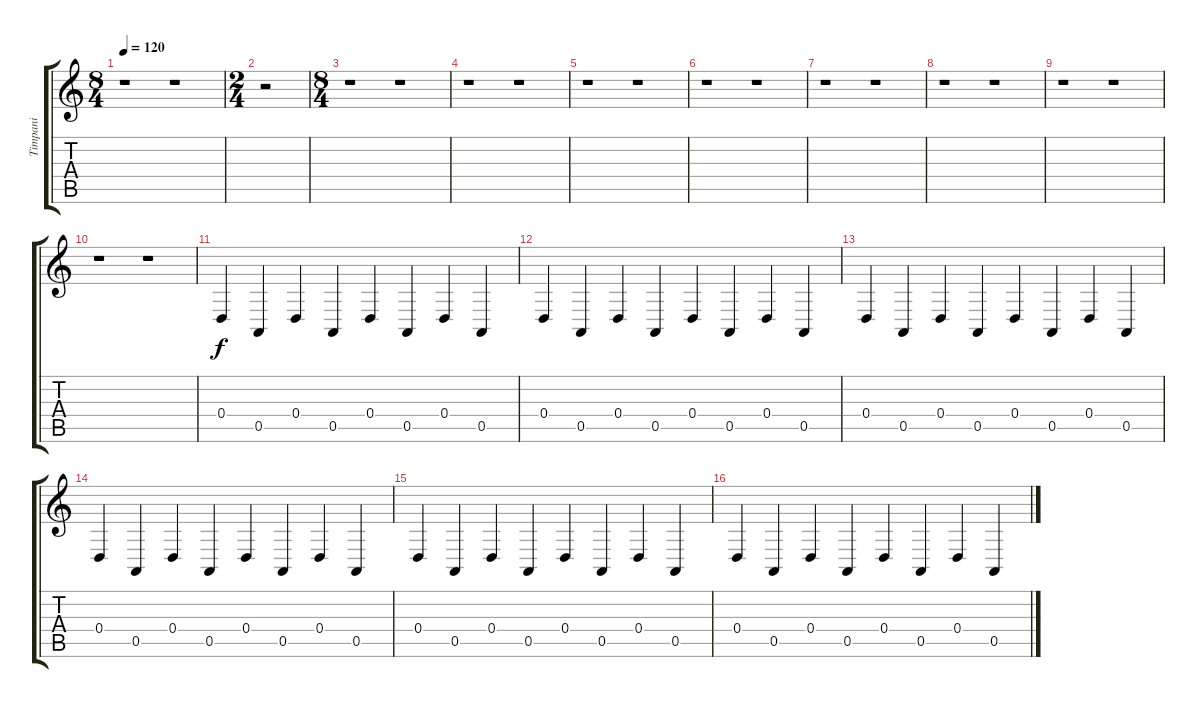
\track ("Timpani" "Timpani") {instrument timpani}
\staff {score tabs}
\tuning (E4 B3 G3 D3 A2 E2) {hide}
\ts (8 4)
\tempo 120
\clef g2
\ks c
r.1{dy ff} r.1 |
\ts (2 4)
r.2 |
\ts (8 4)
r.1 r.1 |
r.1 r.1 |
r.1 r.1 |
r.1 r.1 |
r.1 r.1 |
r.1 r.1 |
r.1 r.1 |
r.1 r.1 |
0.4.4{dy f} 0.5.4 0.4.4 0.5.4 0.4.4 0.5.4 0.4.4 0.5.4 |
0.4.4 0.5.4 0.4.4 0.5.4 0.4.4 0.5.4 0.4.4 0.5.4 |
0.4.4 0.5.4 0.4.4 0.5.4 0.4.4 0.5.4 0.4.4 0.5.4 |
0.4.4 0.5.4 0.4.4 0.5.4 0.4.4 0.5.4 0.4.4 0.5.4 |
0.4.4 0.5.4 0.4.4 0.5.4 0.4.4 0.5.4 0.4.4 0.5.4 |
0.4.4 0.5.4 0.4.4 0.5.4 0.4.4 0.5.4 0.4.4 0.5.4
